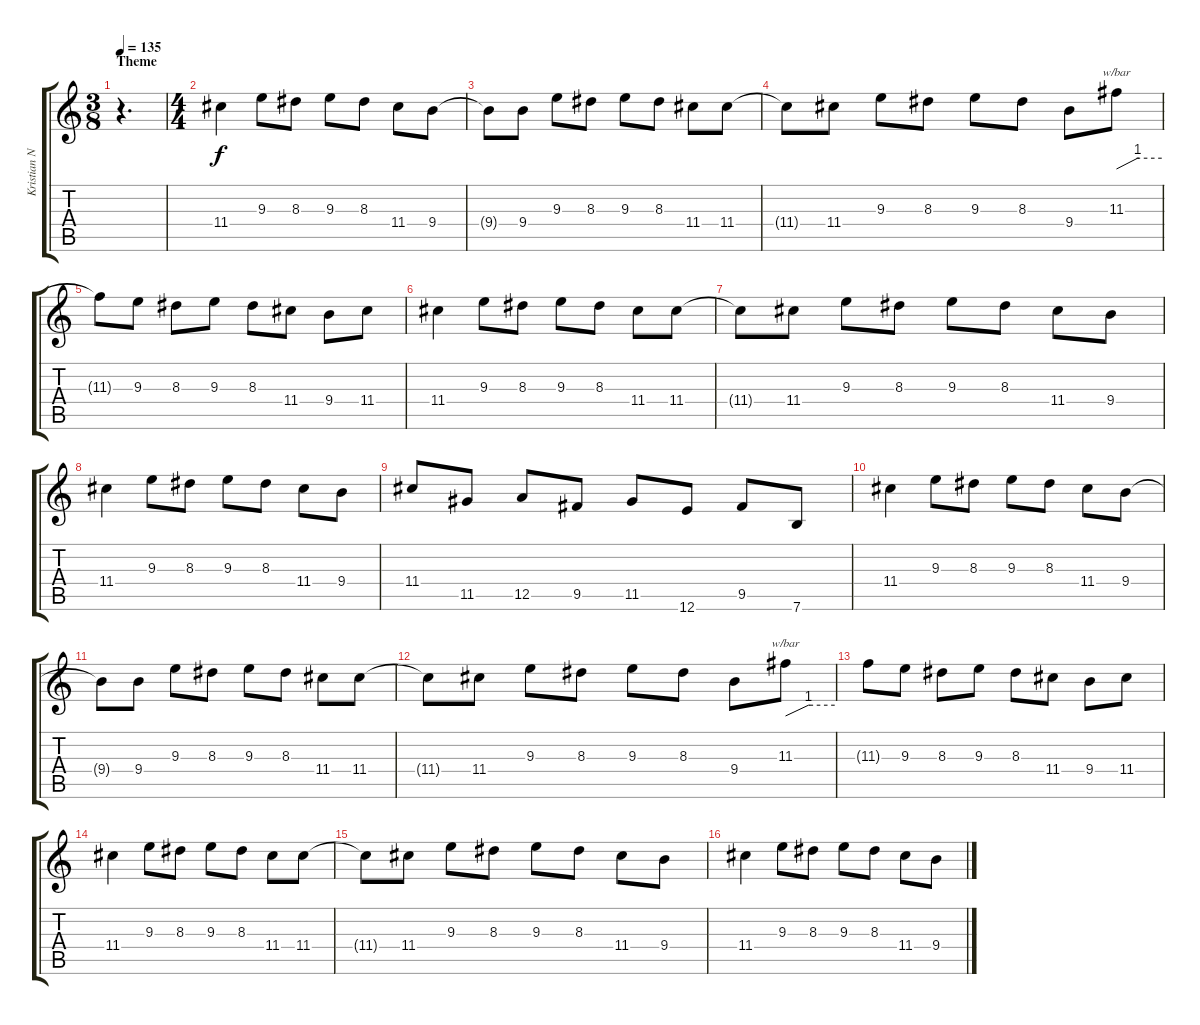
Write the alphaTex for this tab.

\track ("Kristian Niemann" "Kristian N") {instrument distortionguitar}
\staff {score tabs}
\tuning (E4 B3 G3 D3 A2 E2) {hide}
\ts (3 8)
\section ("" "Theme")
\tempo 135
\clef g2
\ks c
r.4{d dy f instrument distortionguitar} |
\ts (4 4)
11.4.4 9.3.8 8.3.8 9.3.8 8.3.8 11.4.8 9.4.8 |
9.4{t}.8 9.4.8 9.3.8 8.3.8 9.3.8 8.3.8 11.4.8 11.4.8 |
11.4{t}.8 11.4.8 9.3.8 8.3.8 9.3.8 8.3.8 9.4.8 11.3.8{tbe (custom default 0 0 28 4 30 4 60 4)} |
11.3{t}.8 9.3.8 8.3.8 9.3.8 8.3.8 11.4.8 9.4.8 11.4.8 |
11.4.4 9.3.8 8.3.8 9.3.8 8.3.8 11.4.8 11.4.8 |
11.4{t}.8 11.4.8 9.3.8 8.3.8 9.3.8 8.3.8 11.4.8 9.4.8 |
11.4.4 9.3.8 8.3.8 9.3.8 8.3.8 11.4.8 9.4.8 |
11.4.8 11.5.8 12.5.8 9.5.8 11.5.8 12.6.8 9.5.8 7.6.8 |
11.4.4 9.3.8 8.3.8 9.3.8 8.3.8 11.4.8 9.4.8 |
9.4{t}.8 9.4.8 9.3.8 8.3.8 9.3.8 8.3.8 11.4.8 11.4.8 |
11.4{t}.8 11.4.8 9.3.8 8.3.8 9.3.8 8.3.8 9.4.8 11.3.8{tbe (custom default 0 0 28 4 30 4 60 4)} |
11.3{t}.8 9.3.8 8.3.8 9.3.8 8.3.8 11.4.8 9.4.8 11.4.8 |
11.4.4 9.3.8 8.3.8 9.3.8 8.3.8 11.4.8 11.4.8 |
11.4{t}.8 11.4.8 9.3.8 8.3.8 9.3.8 8.3.8 11.4.8 9.4.8 |
11.4.4 9.3.8 8.3.8 9.3.8 8.3.8 11.4.8 9.4.8
